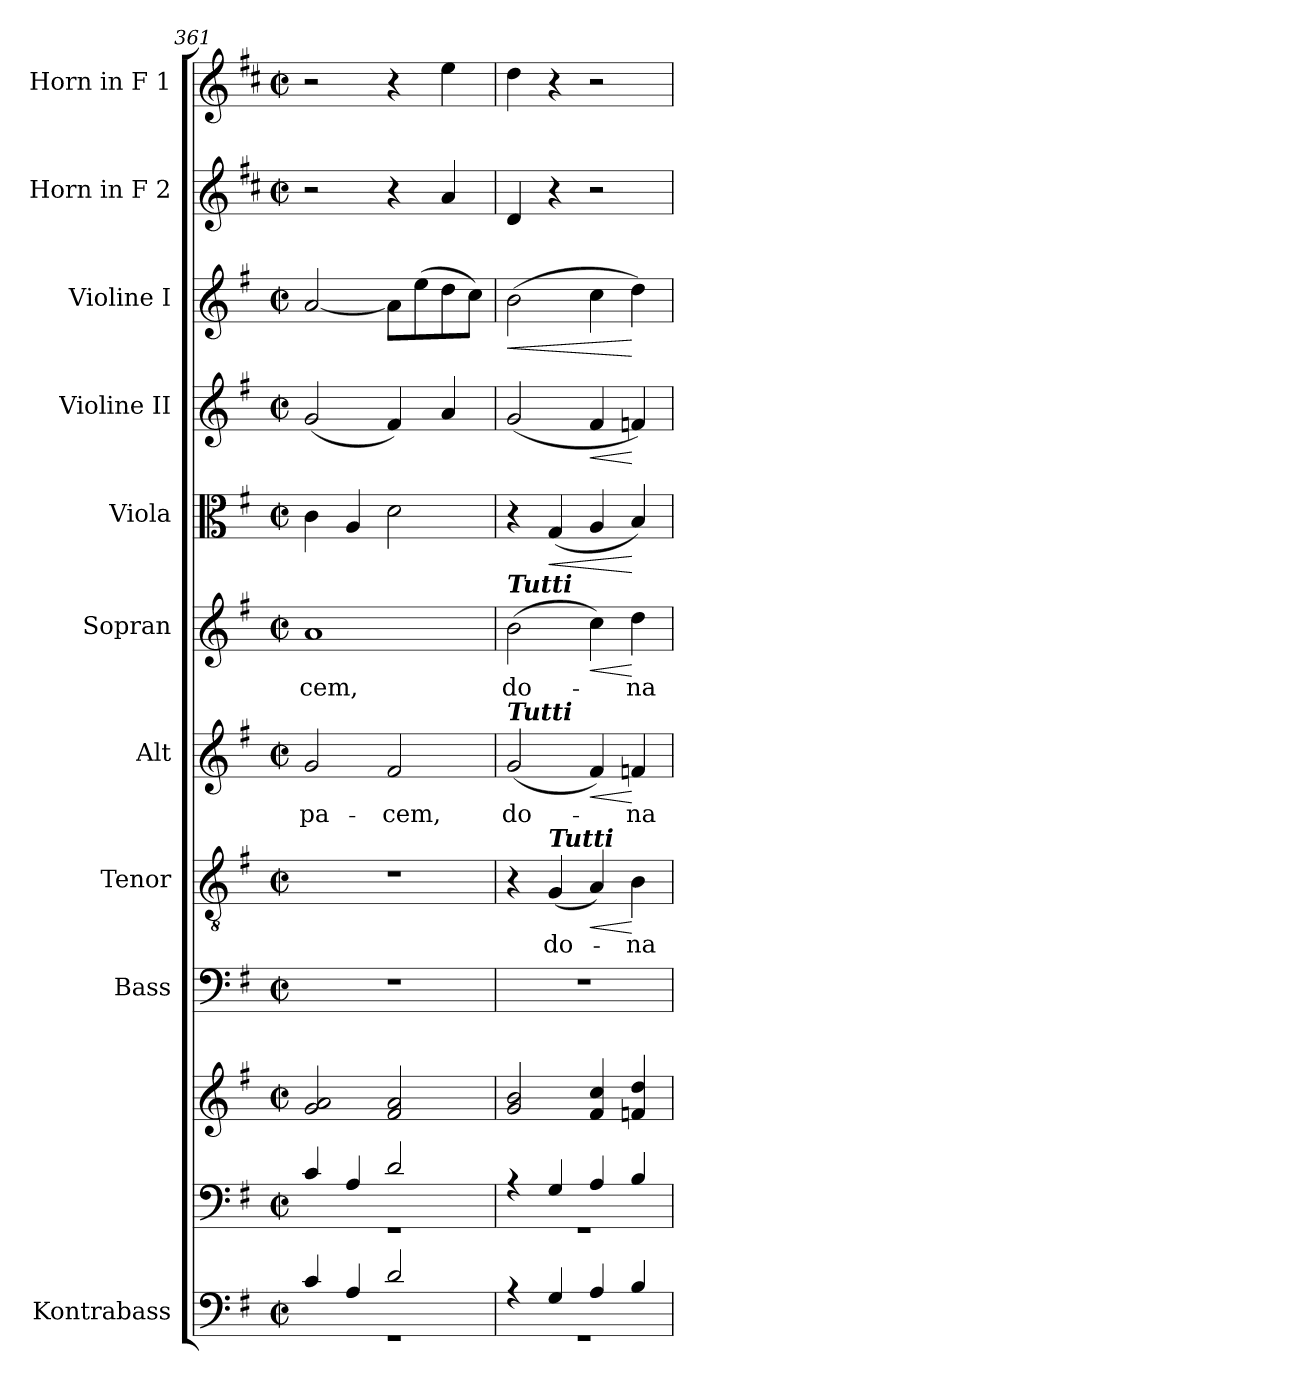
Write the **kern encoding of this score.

**kern	**kern	**kern	**kern	**kern	**text	**dynam	**kern	**text	**dynam	**kern	**text	**dynam	**kern	**dynam	**kern	**dynam	**kern	**dynam	**kern	**kern
*part11	*part10	*part10	*part9	*part8	*part8	*part8	*part7	*part7	*part7	*part6	*part6	*part6	*part5	*part5	*part4	*part4	*part3	*part3	*part2	*part1
*staff12	*staff11	*staff10	*staff9	*staff8	*staff8	*staff8	*staff7	*staff7	*staff7	*staff6	*staff6	*staff6	*staff5	*staff5	*staff4	*staff4	*staff3	*staff3	*staff2	*staff1
*I"Kontrabass	*	*	*I"Bass	*I"Tenor	*	*	*I"Alt	*	*	*I"Sopran	*	*	*I"Viola	*	*I"Violine II	*	*I"Violine I	*	*I"Horn in F 2	*I"Horn in F 1
*I'Kb.	*	*	*I'B.	*I'T.	*	*	*I'A.	*	*	*I'S.	*	*	*I'Vla.	*	*I'Vl. II	*	*I'Vl. I	*	*	*
*clefF4	*clefF4	*clefG2	*clefF4	*clefGv2	*	*	*clefG2	*	*	*clefG2	*	*	*clefC3	*	*clefG2	*	*clefG2	*	*clefG2	*clefG2
*ITrd7c12	*	*	*	*	*	*	*	*	*	*	*	*	*	*	*	*	*	*	*ITrd4c7	*ITrd4c7
*k[f#]	*k[f#]	*k[f#]	*k[f#]	*k[f#]	*	*	*k[f#]	*	*	*k[f#]	*	*	*k[f#]	*	*k[f#]	*	*k[f#]	*	*k[f#]	*k[f#]
*G:	*G:	*G:	*G:	*G:	*	*	*G:	*	*	*G:	*	*	*G:	*	*G:	*	*G:	*	*G:	*G:
*M2/2	*M2/2	*M2/2	*M2/2	*M2/2	*	*	*M2/2	*	*	*M2/2	*	*	*M2/2	*	*M2/2	*	*M2/2	*	*M2/2	*M2/2
*met(c|)	*met(c|)	*met(c|)	*met(c|)	*met(c|)	*	*	*met(c|)	*	*	*met(c|)	*	*	*met(c|)	*	*met(c|)	*	*met(c|)	*	*met(c|)	*met(c|)
=361	=361	=361	=361	=361	=361	=361	=361	=361	=361	=361	=361	=361	=361	=361	=361	=361	=361	=361	=361	=361
*^	*^	*	*	*	*	*	*	*	*	*	*	*	*	*	*	*	*	*	*	*
!	!	!	!	!	!	!	!	!	!	!LO:LY:b	!	!	!LO:LY:b	!	!	!	!	!	!	!	!	!
4C/	1rGG	4c/	1rGG	2g/ 2a/	1r	1r	.	.	2g/	pa-	.	1a	-cem,	.	4c\	.	(<2g/	.	[2a/	.	2r	2r
4AA/	.	4A/	.	.	.	.	.	.	.	.	.	.	.	.	4A/	.	.	.	.	.	.	.
!	!	!	!	!	!	!	!	!	!	!LO:LY:b	!	!	!	!	!	!	!	!	!	!	!	!
2D/	.	2d/	.	2f#/ 2a/	.	.	.	.	2f#/	-cem,	.	.	.	.	2d\	.	4f#/)	.	8a\L]	.	4r	4r
.	.	.	.	.	.	.	.	.	.	.	.	.	.	.	.	.	.	.	(>8ee\	.	.	.
.	.	.	.	.	.	.	.	.	.	.	.	.	.	.	.	.	4a/	.	8dd\	.	4d/	4a\
.	.	.	.	.	.	.	.	.	.	.	.	.	.	.	.	.	.	.	8cc\J)	.	.	.
=362	=362	=362	=362	=362	=362	=362	=362	=362	=362	=362	=362	=362	=362	=362	=362	=362	=362	=362	=362	=362	=362	=362
!	!	!	!	!	!	!	!	!	!	!	!	!LO:TX:a:Bi:t=Tutti	!	!	!	!	!	!	!	!	!	!
!	!	!	!	!	!	!	!	!	!LO:TX:a:Bi:t=Tutti	!	!	!	!	!	!	!	!	!	!	!	!	!
!	!	!	!	!	!	!	!	!	!	!LO:LY:b	!	!	!LO:LY:b	!	!	!	!	!	!	!LO:HP:b	!	!
4rA	1rGG	4rA	1rGG	2g/ 2b/	1r	4r	.	.	(<2g/	do-	.	(>2b\	do-	.	4r	.	(<2g/	.	(>2b\	<	4G/	4g\
!	!	!	!	!	!	!LO:TX:a:Bi:t=Tutti	!	!	!	!	!	!	!	!	!	!	!	!	!	!	!	!
!	!	!	!	!	!	!	!LO:LY:b	!	!	!	!	!	!	!	!	!LO:HP:b	!	!	!	!	!	!
4GG/	.	4G/	.	.	.	(<4G/	do-	.	.	.	.	.	.	.	(<4G/	<	.	.	.	.	4r	4r
!	!	!	!	!	!	!	!	!LO:HP:b	!	!	!LO:HP:b	!	!	!LO:HP:b	!	!	!	!LO:HP:b	!	!	!	!
4AA/	.	4A/	.	4f#/ 4cc/	.	4A/)	.	<	4f#/)	.	<	4cc\)	.	<	4A/	.	4f#/	<	4cc\	.	2r	2r
!	!	!	!	!	!	!	!LO:LY:b	!	!	!LO:LY:b	!	!	!LO:LY:b	!	!	!	!	!	!	!	!	!
4BB/	.	4B/	.	4fn/ 4dd/	.	4B\	-na	[	4fn/	-na	[	4dd\	-na	[	4B/)	[	4fn/)	[	4dd\)	[	.	.
*v	*v	*	*	*	*	*	*	*	*	*	*	*	*	*	*	*	*	*	*	*	*	*
*	*v	*v	*	*	*	*	*	*	*	*	*	*	*	*	*	*	*	*	*	*	*
=	=	=	=	=	=	=	=	=	=	=	=	=	=	=	=	=	=	=	=	=
*-	*-	*-	*-	*-	*-	*-	*-	*-	*-	*-	*-	*-	*-	*-	*-	*-	*-	*-	*-	*-
